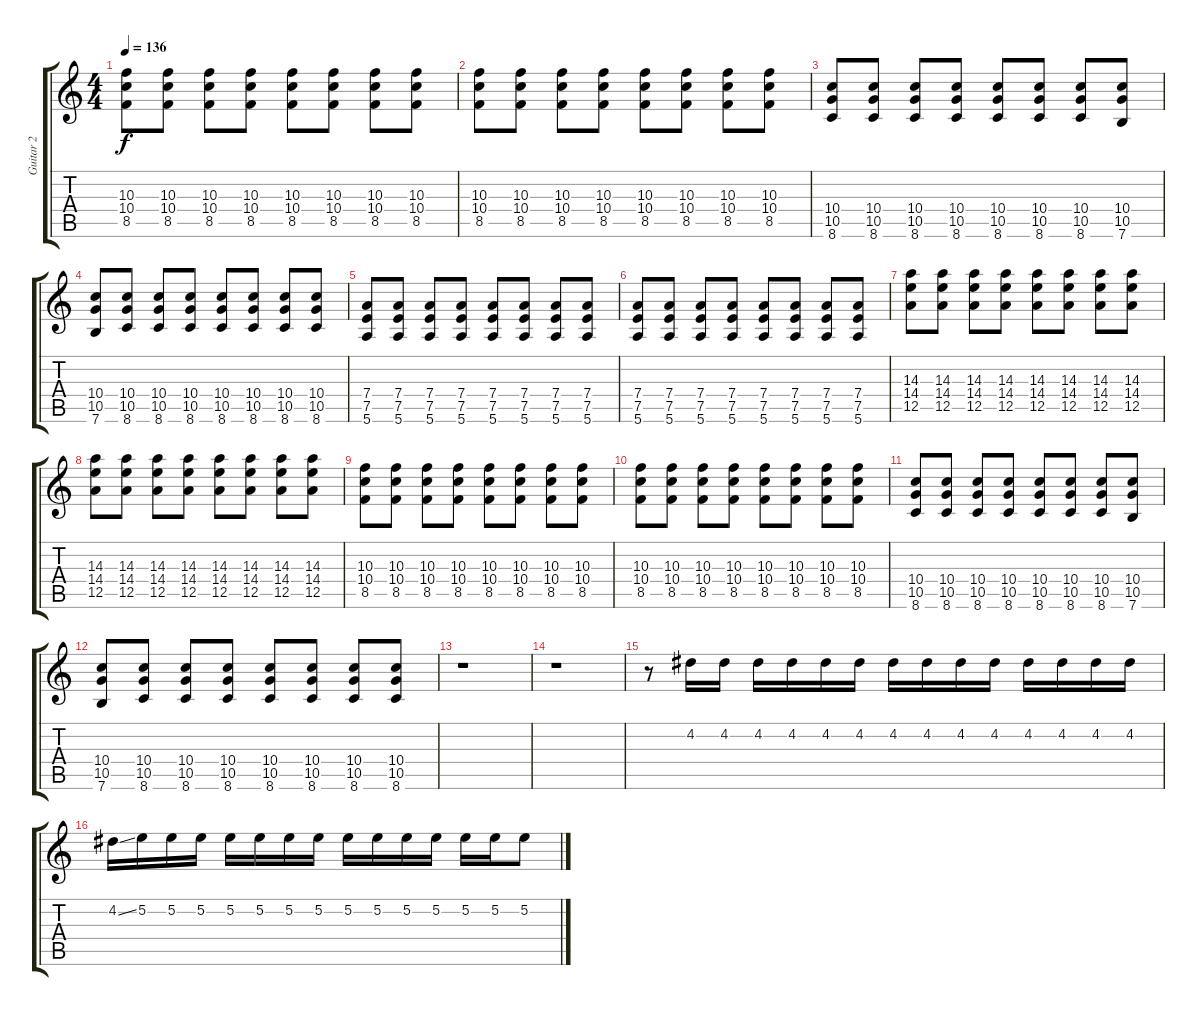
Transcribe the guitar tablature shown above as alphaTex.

\track ("Guitar 2" "Guitar 2") {instrument distortionguitar}
\staff {score tabs}
\tuning (E4 B3 G3 D3 A2 E2) {hide}
\ts (4 4)
\tempo 136
\clef g2
\ks c
(10.3 10.4 8.5).8{dy f} (10.3 10.4 8.5).8 (10.3 10.4 8.5).8 (10.3 10.4 8.5).8 (10.3 10.4 8.5).8 (10.3 10.4 8.5).8 (10.3 10.4 8.5).8 (10.3 10.4 8.5).8 |
(10.3 10.4 8.5).8 (10.3 10.4 8.5).8 (10.3 10.4 8.5).8 (10.3 10.4 8.5).8 (10.3 10.4 8.5).8 (10.3 10.4 8.5).8 (10.3 10.4 8.5).8 (10.3 10.4 8.5).8 |
(10.4 10.5 8.6).8 (10.4 10.5 8.6).8 (10.4 10.5 8.6).8 (10.4 10.5 8.6).8 (10.4 10.5 8.6).8 (10.4 10.5 8.6).8 (10.4 10.5 8.6).8 (10.4 10.5 7.6).8 |
(10.4 10.5 7.6).8 (10.4 10.5 8.6).8 (10.4 10.5 8.6).8 (10.4 10.5 8.6).8 (10.4 10.5 8.6).8 (10.4 10.5 8.6).8 (10.4 10.5 8.6).8 (10.4 10.5 8.6).8 |
(7.4 7.5 5.6).8 (7.4 7.5 5.6).8 (7.4 7.5 5.6).8 (7.4 7.5 5.6).8 (7.4 7.5 5.6).8 (7.4 7.5 5.6).8 (7.4 7.5 5.6).8 (7.4 7.5 5.6).8 |
(7.4 7.5 5.6).8 (7.4 7.5 5.6).8 (7.4 7.5 5.6).8 (7.4 7.5 5.6).8 (7.4 7.5 5.6).8 (7.4 7.5 5.6).8 (7.4 7.5 5.6).8 (7.4 7.5 5.6).8 |
(14.3 14.4 12.5).8 (14.3 14.4 12.5).8 (14.3 14.4 12.5).8 (14.3 14.4 12.5).8 (14.3 14.4 12.5).8 (14.3 14.4 12.5).8 (14.3 14.4 12.5).8 (14.3 14.4 12.5).8 |
(14.3 14.4 12.5).8 (14.3 14.4 12.5).8 (14.3 14.4 12.5).8 (14.3 14.4 12.5).8 (14.3 14.4 12.5).8 (14.3 14.4 12.5).8 (14.3 14.4 12.5).8 (14.3 14.4 12.5).8 |
(10.3 10.4 8.5).8 (10.3 10.4 8.5).8 (10.3 10.4 8.5).8 (10.3 10.4 8.5).8 (10.3 10.4 8.5).8 (10.3 10.4 8.5).8 (10.3 10.4 8.5).8 (10.3 10.4 8.5).8 |
(10.3 10.4 8.5).8 (10.3 10.4 8.5).8 (10.3 10.4 8.5).8 (10.3 10.4 8.5).8 (10.3 10.4 8.5).8 (10.3 10.4 8.5).8 (10.3 10.4 8.5).8 (10.3 10.4 8.5).8 |
(10.4 10.5 8.6).8 (10.4 10.5 8.6).8 (10.4 10.5 8.6).8 (10.4 10.5 8.6).8 (10.4 10.5 8.6).8 (10.4 10.5 8.6).8 (10.4 10.5 8.6).8 (10.4 10.5 7.6).8 |
(10.4 10.5 7.6).8 (10.4 10.5 8.6).8 (10.4 10.5 8.6).8 (10.4 10.5 8.6).8 (10.4 10.5 8.6).8 (10.4 10.5 8.6).8 (10.4 10.5 8.6).8 (10.4 10.5 8.6).8 |
r.1 |
r.1 |
r.8{volume 16} 4.2.16 4.2.16 4.2.16 4.2.16 4.2.16 4.2.16 4.2.16 4.2.16 4.2.16 4.2.16 4.2.16 4.2.16 4.2.16 4.2.16 |
4.2{ss}.16 5.2.16 5.2.16 5.2.16 5.2.16 5.2.16 5.2.16 5.2.16 5.2.16 5.2.16 5.2.16 5.2.16 5.2.16 5.2.16 5.2.8
